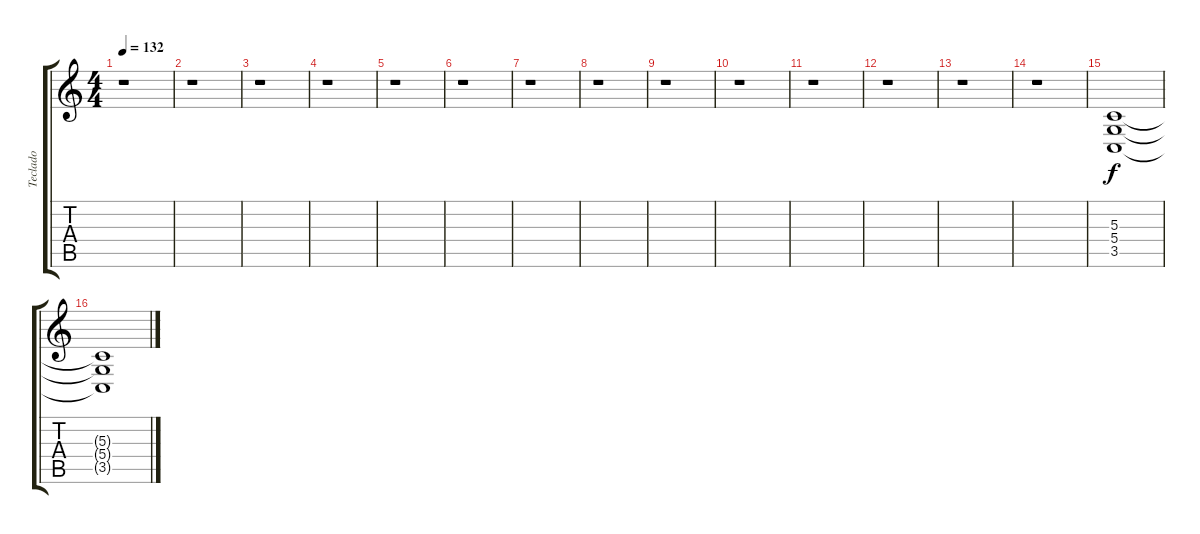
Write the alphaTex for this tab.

\track ("Teclado " "Teclado ") {instrument stringensemble2}
\staff {score tabs}
\tuning (E4 B3 G3 D3 A2 E2) {hide}
\ts (4 4)
\tempo 132
\clef g2
\ks c
r.1{dy f instrument stringensemble2} |
r.1 |
r.1 |
r.1 |
r.1 |
r.1 |
r.1 |
r.1 |
r.1 |
r.1 |
r.1 |
r.1 |
r.1 |
r.1 |
(5.3 5.4 3.5).1 |
(5.3{t} 5.4{t} 3.5{t}).1
